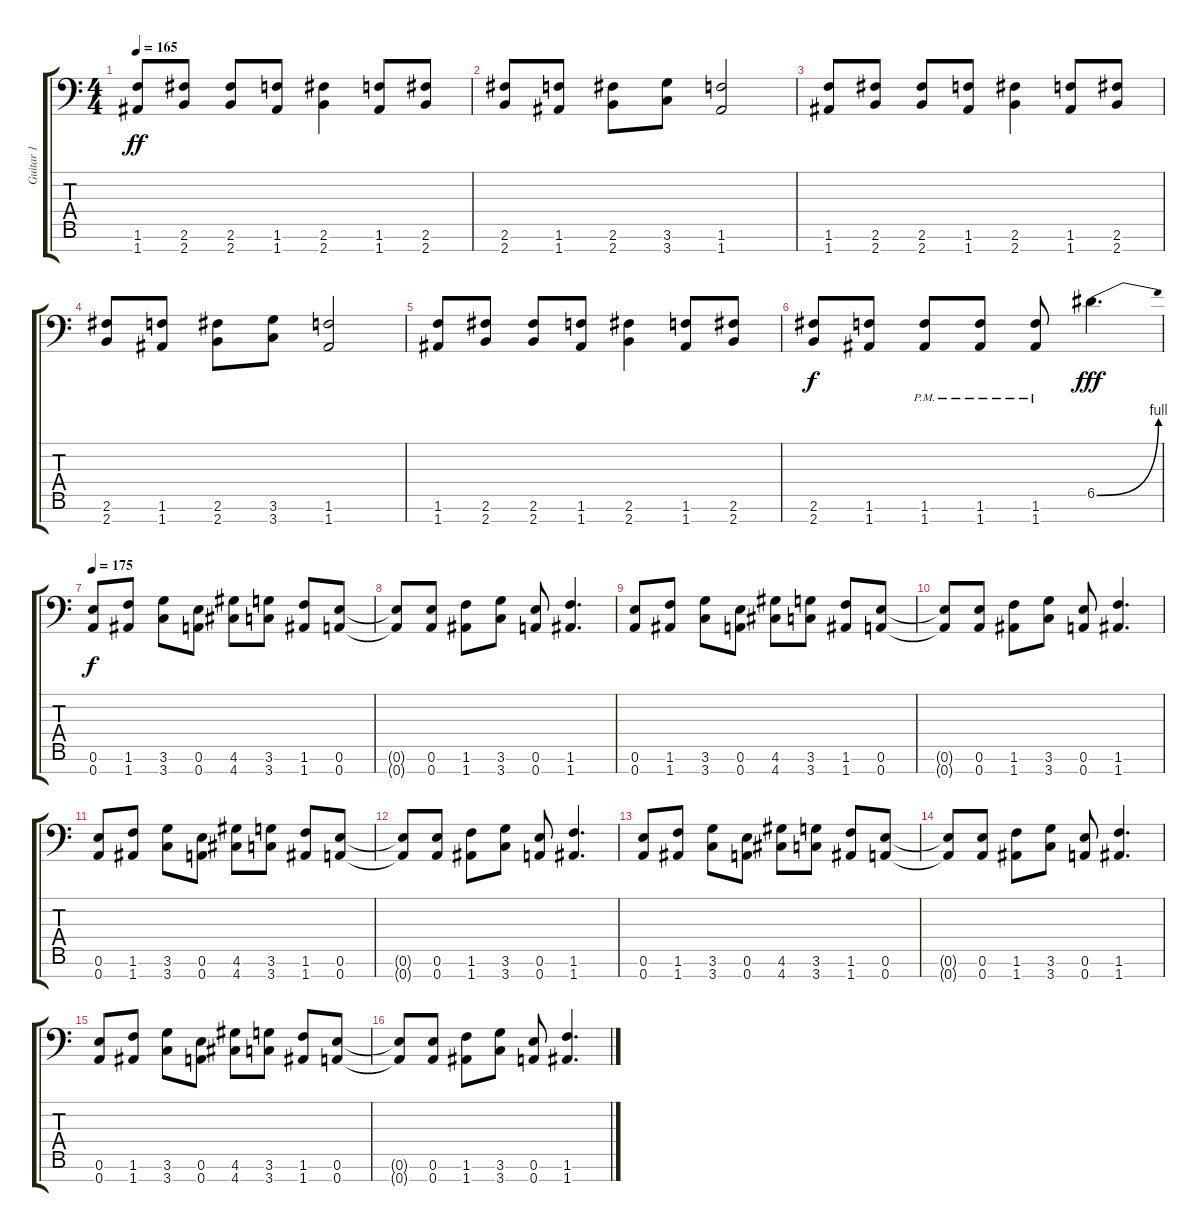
\track ("Guitar 1" "Guitar 1") {instrument distortionguitar}
\staff {score tabs}
\tuning (E4 B3 G3 D3 A2 E2 A1) {hide}
\ts (4 4)
\tempo 165
\clef f4
\ks c
(1.6 1.7).8{dy ff} (2.6 2.7).8 (2.6 2.7).8 (1.6 1.7).8 (2.6 2.7).4 (1.6 1.7).8 (2.6 2.7).8 |
(2.6 2.7).8 (1.6 1.7).8 (2.6 2.7).8 (3.6 3.7).8 (1.6 1.7).2 |
(1.6 1.7).8 (2.6 2.7).8 (2.6 2.7).8 (1.6 1.7).8 (2.6 2.7).4 (1.6 1.7).8 (2.6 2.7).8 |
(2.6 2.7).8 (1.6 1.7).8 (2.6 2.7).8 (3.6 3.7).8 (1.6 1.7).2 |
(1.6 1.7).8 (2.6 2.7).8 (2.6 2.7).8 (1.6 1.7).8 (2.6 2.7).4 (1.6 1.7).8 (2.6 2.7).8 |
(2.6 2.7).8{dy f} (1.6 1.7).8 (1.6{pm} 1.7{pm}).8 (1.6{pm} 1.7{pm}).8 (1.6{pm} 1.7{pm}).8 6.5{be (bend 0 0 60 4)}.4{d dy fff} |
\tempo 175
(0.6 0.7).8{dy f} (1.6 1.7).8 (3.6 3.7).8 (0.6 0.7).8 (4.6 4.7).8 (3.6 3.7).8 (1.6 1.7).8 (0.6 0.7).8 |
(0.6{t} 0.7{t}).8 (0.6 0.7).8 (1.6 1.7).8 (3.6 3.7).8 (0.6 0.7).8 (1.6 1.7).4{d} |
(0.6 0.7).8 (1.6 1.7).8 (3.6 3.7).8 (0.6 0.7).8 (4.6 4.7).8 (3.6 3.7).8 (1.6 1.7).8 (0.6 0.7).8 |
(0.6{t} 0.7{t}).8 (0.6 0.7).8 (1.6 1.7).8 (3.6 3.7).8 (0.6 0.7).8 (1.6 1.7).4{d} |
(0.6 0.7).8 (1.6 1.7).8 (3.6 3.7).8 (0.6 0.7).8 (4.6 4.7).8 (3.6 3.7).8 (1.6 1.7).8 (0.6 0.7).8 |
(0.6{t} 0.7{t}).8 (0.6 0.7).8 (1.6 1.7).8 (3.6 3.7).8 (0.6 0.7).8 (1.6 1.7).4{d} |
(0.6 0.7).8 (1.6 1.7).8 (3.6 3.7).8 (0.6 0.7).8 (4.6 4.7).8 (3.6 3.7).8 (1.6 1.7).8 (0.6 0.7).8 |
(0.6{t} 0.7{t}).8 (0.6 0.7).8 (1.6 1.7).8 (3.6 3.7).8 (0.6 0.7).8 (1.6 1.7).4{d} |
(0.6 0.7).8 (1.6 1.7).8 (3.6 3.7).8 (0.6 0.7).8 (4.6 4.7).8 (3.6 3.7).8 (1.6 1.7).8 (0.6 0.7).8 |
(0.6{t} 0.7{t}).8 (0.6 0.7).8 (1.6 1.7).8 (3.6 3.7).8 (0.6 0.7).8 (1.6 1.7).4{d}
